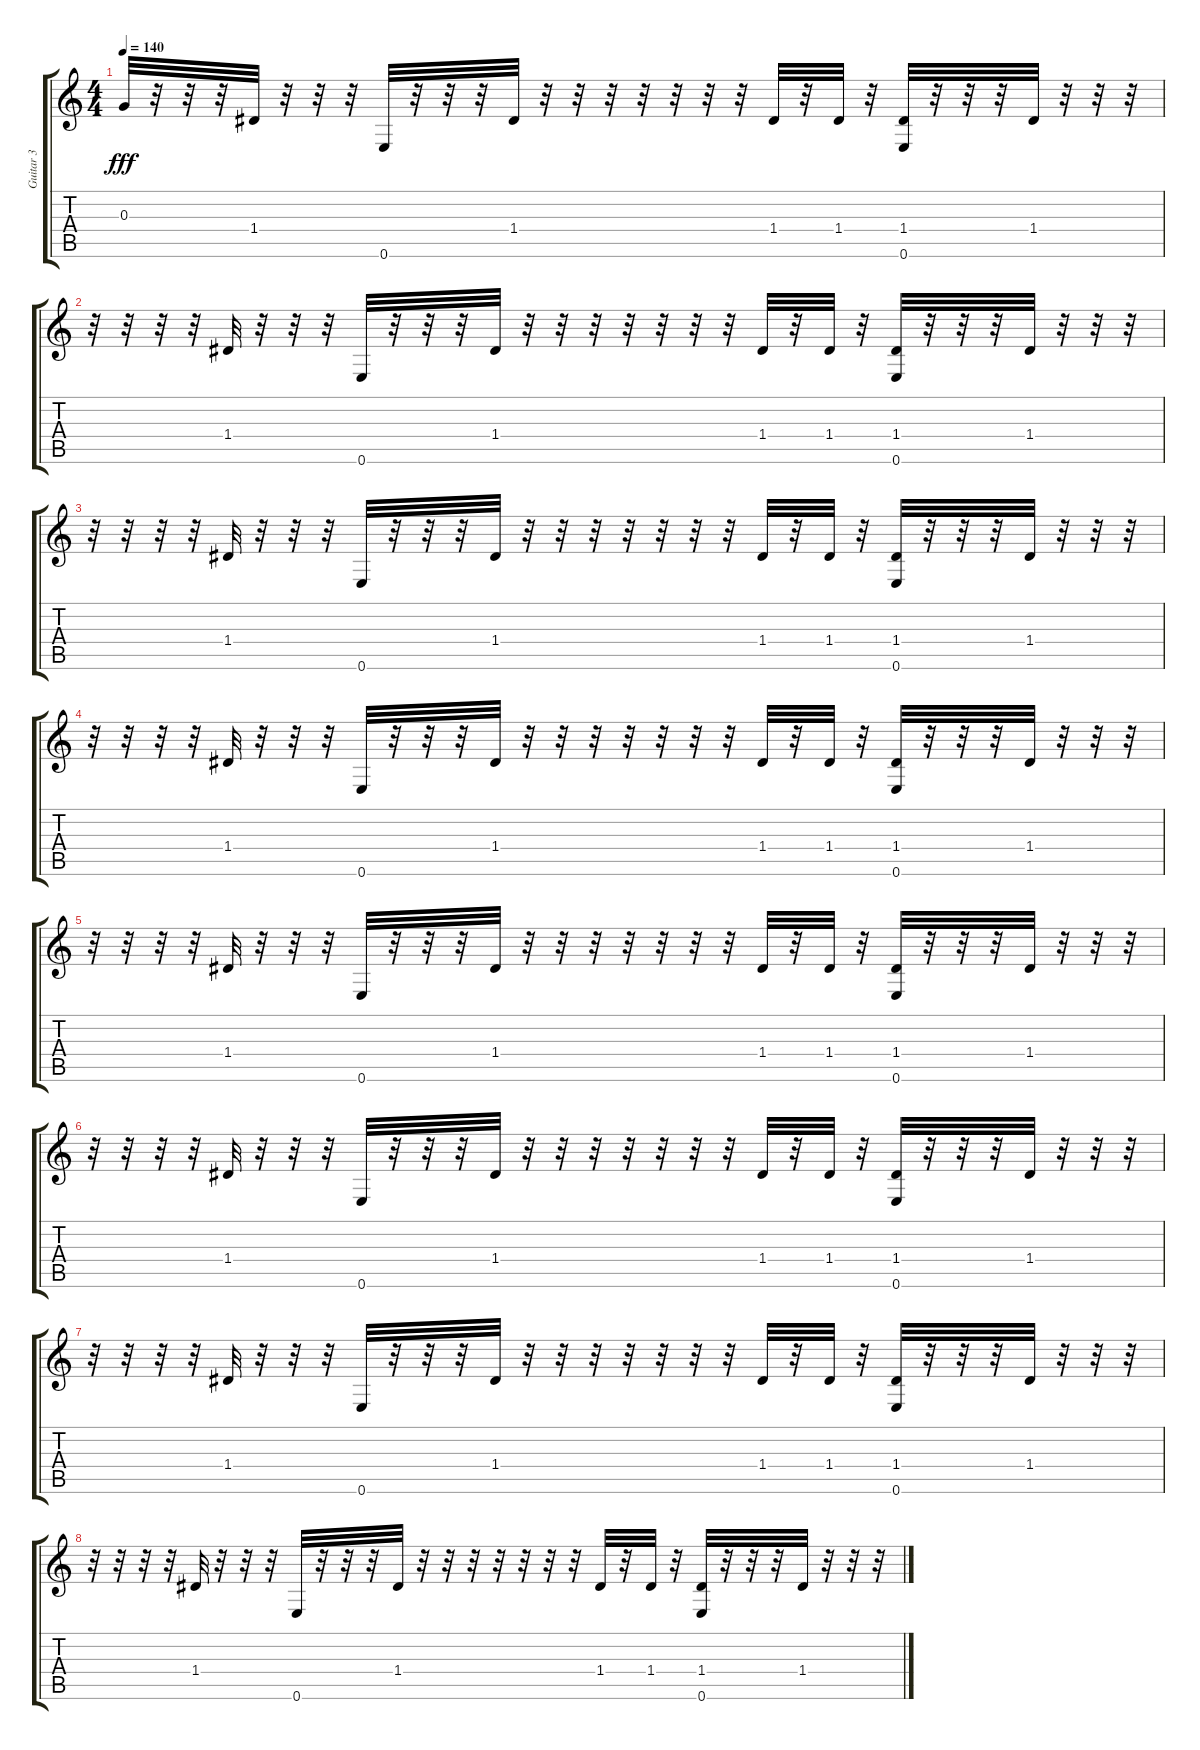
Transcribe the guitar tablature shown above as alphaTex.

\track ("Guitar 3" "Guitar 3") {instrument acousticguitarnylon}
\staff {score tabs}
\tuning (E4 B3 G3 D3 A2 E2) {hide}
\ts (4 4)
\tempo 140
\clef g2
\ks c
0.3.32{dy fff} r.32 r.32 r.32 1.4.32 r.32 r.32 r.32 0.6.32 r.32 r.32 r.32 1.4.32 r.32 r.32 r.32 r.32 r.32 r.32 r.32 1.4.32 r.32 1.4.32 r.32 (1.4 0.6).32 r.32 r.32 r.32 1.4.32 r.32 r.32 r.32 |
r.32 r.32 r.32 r.32 1.4.32 r.32 r.32 r.32 0.6.32 r.32 r.32 r.32 1.4.32 r.32 r.32 r.32 r.32 r.32 r.32 r.32 1.4.32 r.32 1.4.32 r.32 (1.4 0.6).32 r.32 r.32 r.32 1.4.32 r.32 r.32 r.32 |
r.32 r.32 r.32 r.32 1.4.32 r.32 r.32 r.32 0.6.32 r.32 r.32 r.32 1.4.32 r.32 r.32 r.32 r.32 r.32 r.32 r.32 1.4.32 r.32 1.4.32 r.32 (1.4 0.6).32 r.32 r.32 r.32 1.4.32 r.32 r.32 r.32 |
r.32 r.32 r.32 r.32 1.4.32 r.32 r.32 r.32 0.6.32 r.32 r.32 r.32 1.4.32 r.32 r.32 r.32 r.32 r.32 r.32 r.32 1.4.32 r.32 1.4.32 r.32 (1.4 0.6).32 r.32 r.32 r.32 1.4.32 r.32 r.32 r.32 |
r.32 r.32 r.32 r.32 1.4.32 r.32 r.32 r.32 0.6.32 r.32 r.32 r.32 1.4.32 r.32 r.32 r.32 r.32 r.32 r.32 r.32 1.4.32 r.32 1.4.32 r.32 (1.4 0.6).32 r.32 r.32 r.32 1.4.32 r.32 r.32 r.32 |
r.32 r.32 r.32 r.32 1.4.32 r.32 r.32 r.32 0.6.32 r.32 r.32 r.32 1.4.32 r.32 r.32 r.32 r.32 r.32 r.32 r.32 1.4.32 r.32 1.4.32 r.32 (1.4 0.6).32 r.32 r.32 r.32 1.4.32 r.32 r.32 r.32 |
r.32 r.32 r.32 r.32 1.4.32 r.32 r.32 r.32 0.6.32 r.32 r.32 r.32 1.4.32 r.32 r.32 r.32 r.32 r.32 r.32 r.32 1.4.32 r.32 1.4.32 r.32 (1.4 0.6).32 r.32 r.32 r.32 1.4.32 r.32 r.32 r.32 |
r.32 r.32 r.32 r.32 1.4.32 r.32 r.32 r.32 0.6.32 r.32 r.32 r.32 1.4.32 r.32 r.32 r.32 r.32 r.32 r.32 r.32 1.4.32 r.32 1.4.32 r.32 (1.4 0.6).32 r.32 r.32 r.32 1.4.32 r.32 r.32 r.32
